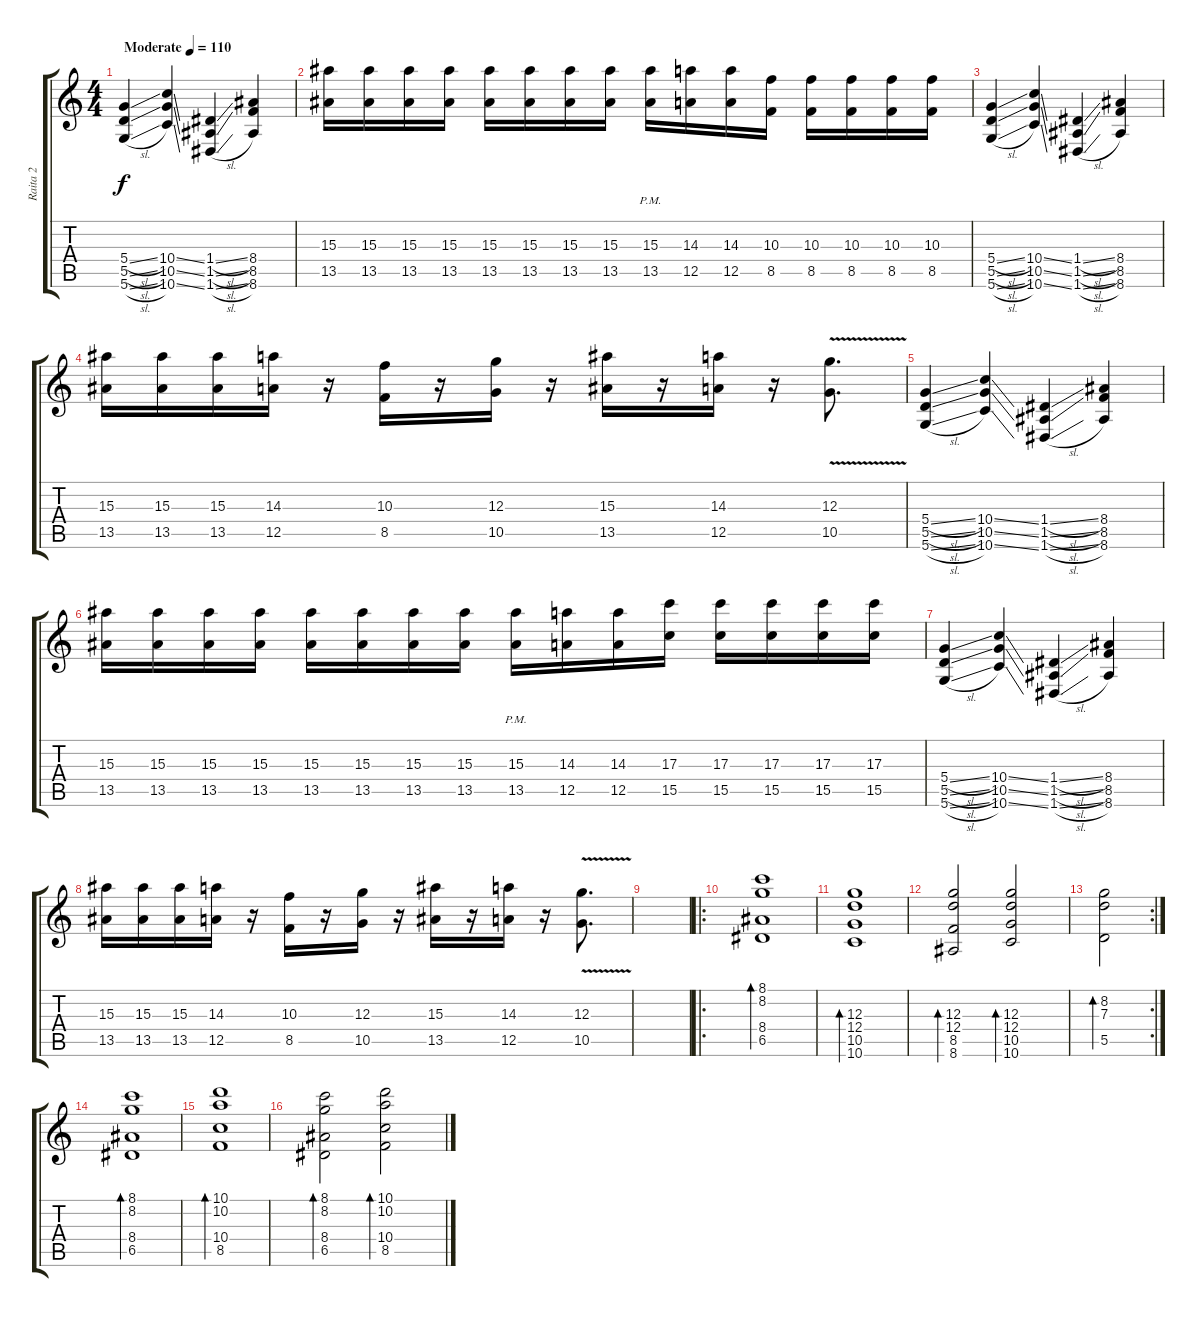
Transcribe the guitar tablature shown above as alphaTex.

\track ("Raita 2" "Raita 2") {instrument distortionguitar}
\staff {score tabs}
\tuning (E4 B3 G3 D3 A2 D2) {hide}
\ts (4 4)
\tempo (110 "Moderate")
\clef g2
\ks c
(5.4{sl} 5.5{sl} 5.6{sl}).4{dy f instrument distortionguitar} (10.4{ss} 10.5{ss} 10.6{ss}).4 (1.4{sl} 1.5{sl} 1.6{sl}).4 (8.4 8.5 8.6).4 |
(15.3 13.5).16 (15.3 13.5).16 (15.3 13.5).16 (15.3 13.5).16 (15.3 13.5).16 (15.3 13.5).16 (15.3 13.5).16 (15.3 13.5).16 (15.3{pm} 13.5{pm}).16 (14.3 12.5).16 (14.3 12.5).16 (10.3 8.5).16 (10.3 8.5).16 (10.3 8.5).16 (10.3 8.5).16 (10.3 8.5).16 |
(5.4{sl} 5.5{sl} 5.6{sl}).4 (10.4{ss} 10.5{ss} 10.6{ss}).4 (1.4{sl} 1.5{sl} 1.6{sl}).4 (8.4 8.5 8.6).4 |
(15.3 13.5).16 (15.3 13.5).16 (15.3 13.5).16 (14.3 12.5).16 r.16 (10.3 8.5).16 r.16 (12.3 10.5).16 r.16 (15.3 13.5).16 r.16 (14.3 12.5).16 r.16 (12.3{v} 10.5{v}).8{d} |
(5.4{sl} 5.5{sl} 5.6{sl}).4 (10.4{ss} 10.5{ss} 10.6{ss}).4 (1.4{sl} 1.5{sl} 1.6{sl}).4 (8.4 8.5 8.6).4 |
(15.3 13.5).16 (15.3 13.5).16 (15.3 13.5).16 (15.3 13.5).16 (15.3 13.5).16 (15.3 13.5).16 (15.3 13.5).16 (15.3 13.5).16 (15.3{pm} 13.5{pm}).16 (14.3 12.5).16 (14.3 12.5).16 (17.3 15.5).16 (17.3 15.5).16 (17.3 15.5).16 (17.3 15.5).16 (17.3 15.5).16 |
(5.4{sl} 5.5{sl} 5.6{sl}).4 (10.4{ss} 10.5{ss} 10.6{ss}).4 (1.4{sl} 1.5{sl} 1.6{sl}).4 (8.4 8.5 8.6).4 |
(15.3 13.5).16 (15.3 13.5).16 (15.3 13.5).16 (14.3 12.5).16 r.16 (10.3 8.5).16 r.16 (12.3 10.5).16 r.16 (15.3 13.5).16 r.16 (14.3 12.5).16 r.16 (12.3{v} 10.5{v}).8{d} |
|
\ro
(8.1 8.2 8.4 6.5).1{bd 240 instrument electricguitarclean} |
(12.3 12.4 10.5 10.6).1{bd 240} |
(12.3 12.4 8.5 8.6).2{bd 240} (12.3 12.4 10.5 10.6).2{bd 240} |
\rc 2
(8.2 7.3 5.5).2{bd 240} |
(8.1 8.2 8.4 6.5).1{bd 240 instrument electricguitarclean} |
(10.1 10.2 10.4 8.5).1{bd 240 instrument electricguitarclean} |
(8.1 8.2 8.4 6.5).2{bd 240} (10.1 10.2 10.4 8.5).2{bd 240}
